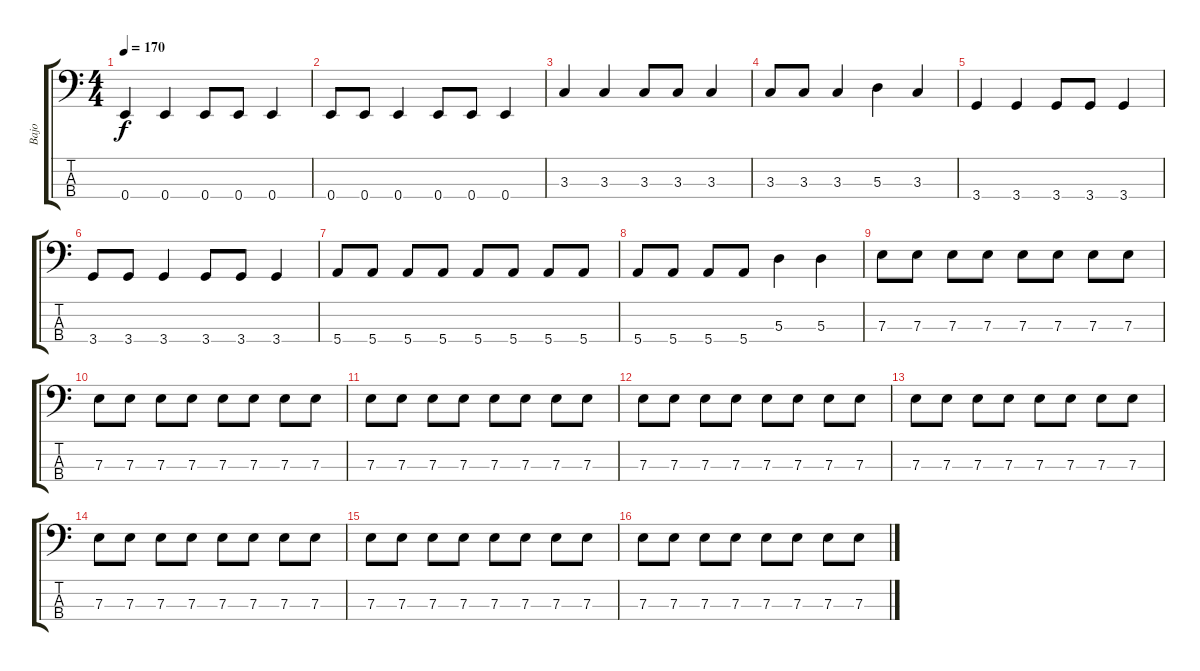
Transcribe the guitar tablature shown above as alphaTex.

\track ("Bajo" "Bajo") {instrument electricbasspick}
\staff {score tabs}
\tuning (G2 D2 A1 E1) {hide}
\ts (4 4)
\tempo 170
\clef f4
\ks c
0.4.4{dy f} 0.4.4 0.4.8 0.4.8 0.4.4 |
0.4.8 0.4.8 0.4.4 0.4.8 0.4.8 0.4.4 |
3.3.4 3.3.4 3.3.8 3.3.8 3.3.4 |
3.3.8 3.3.8 3.3.4 5.3.4 3.3.4 |
3.4.4 3.4.4 3.4.8 3.4.8 3.4.4 |
3.4.8 3.4.8 3.4.4 3.4.8 3.4.8 3.4.4 |
5.4.8 5.4.8 5.4.8 5.4.8 5.4.8 5.4.8 5.4.8 5.4.8 |
5.4.8 5.4.8 5.4.8 5.4.8 5.3.4 5.3.4 |
7.3.8 7.3.8 7.3.8 7.3.8 7.3.8 7.3.8 7.3.8 7.3.8 |
7.3.8 7.3.8 7.3.8 7.3.8 7.3.8 7.3.8 7.3.8 7.3.8 |
7.3.8 7.3.8 7.3.8 7.3.8 7.3.8 7.3.8 7.3.8 7.3.8 |
7.3.8 7.3.8 7.3.8 7.3.8 7.3.8 7.3.8 7.3.8 7.3.8 |
7.3.8 7.3.8 7.3.8 7.3.8 7.3.8 7.3.8 7.3.8 7.3.8 |
7.3.8 7.3.8 7.3.8 7.3.8 7.3.8 7.3.8 7.3.8 7.3.8 |
7.3.8 7.3.8 7.3.8 7.3.8 7.3.8 7.3.8 7.3.8 7.3.8 |
7.3.8 7.3.8 7.3.8 7.3.8 7.3.8 7.3.8 7.3.8 7.3.8
